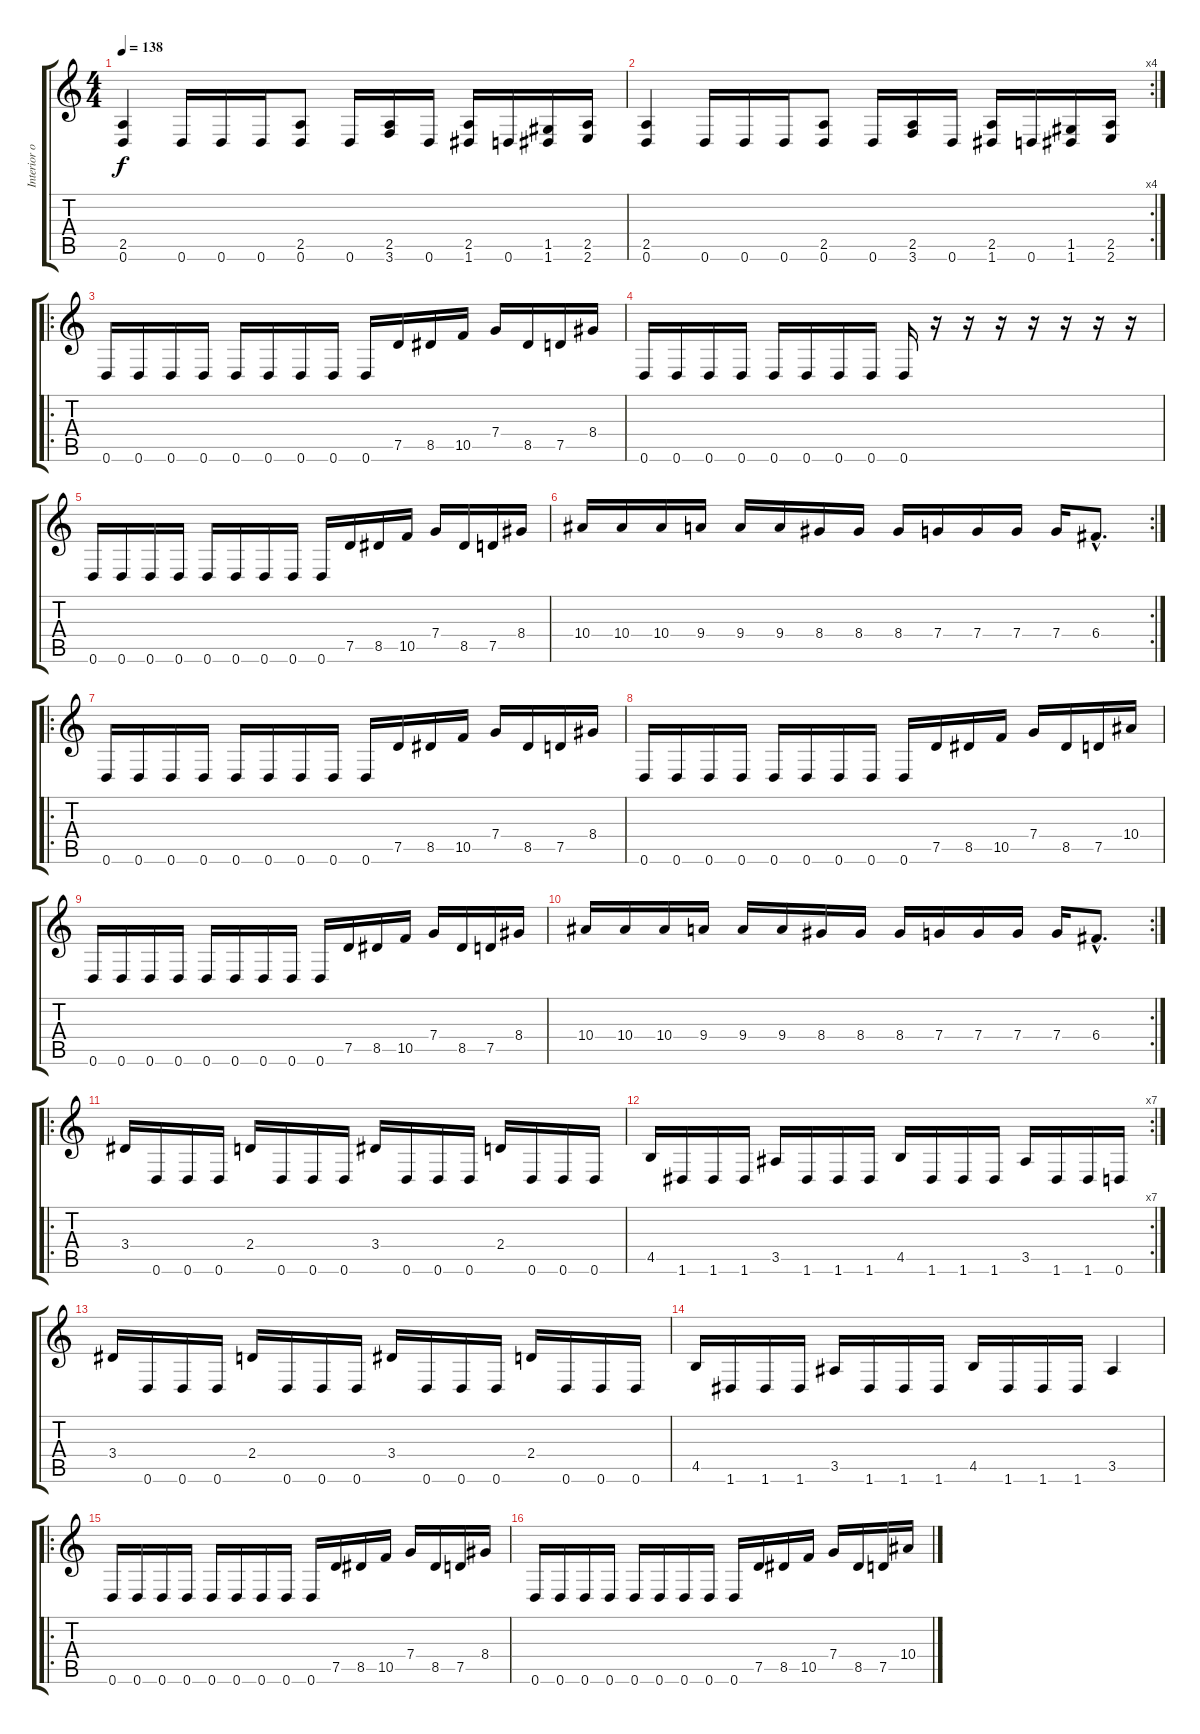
\track ("Interior of life" "Interior o") {instrument distortionguitar}
\staff {score tabs}
\tuning (D4 A3 F3 C3 G2 D2) {hide}
\ts (4 4)
\tempo 138
\clef g2
\ks c
(2.5 0.6).4{dy f instrument distortionguitar} 0.6.16 0.6.16 0.6.16 (2.5 0.6).8 0.6.16 (2.5 3.6).16 0.6.16 (2.5 1.6).16 0.6.16 (1.5 1.6).16 (2.5 2.6).16 |
\rc 4
(2.5 0.6).4 0.6.16 0.6.16 0.6.16 (2.5 0.6).8 0.6.16 (2.5 3.6).16 0.6.16 (2.5 1.6).16 0.6.16 (1.5 1.6).16 (2.5 2.6).16 |
\ro
0.6.16 0.6.16 0.6.16 0.6.16 0.6.16 0.6.16 0.6.16 0.6.16 0.6.16 7.5.16 8.5.16 10.5.16 7.4.16 8.5.16 7.5.16 8.4.16 |
0.6.16 0.6.16 0.6.16 0.6.16 0.6.16 0.6.16 0.6.16 0.6.16 0.6.16 r.16 r.16 r.16 r.16 r.16 r.16 r.16 |
0.6.16 0.6.16 0.6.16 0.6.16 0.6.16 0.6.16 0.6.16 0.6.16 0.6.16 7.5.16 8.5.16 10.5.16 7.4.16 8.5.16 7.5.16 8.4.16 |
\rc 2
10.4.16 10.4.16 10.4.16 9.4.16 9.4.16 9.4.16 8.4.16 8.4.16 8.4.16 7.4.16 7.4.16 7.4.16 7.4.16 6.4{hac}.8{d} |
\ro
0.6.16 0.6.16 0.6.16 0.6.16 0.6.16 0.6.16 0.6.16 0.6.16 0.6.16 7.5.16 8.5.16 10.5.16 7.4.16 8.5.16 7.5.16 8.4.16 |
0.6.16 0.6.16 0.6.16 0.6.16 0.6.16 0.6.16 0.6.16 0.6.16 0.6.16 7.5.16 8.5.16 10.5.16 7.4.16 8.5.16 7.5.16 10.4.16 |
0.6.16 0.6.16 0.6.16 0.6.16 0.6.16 0.6.16 0.6.16 0.6.16 0.6.16 7.5.16 8.5.16 10.5.16 7.4.16 8.5.16 7.5.16 8.4.16 |
\rc 2
10.4.16 10.4.16 10.4.16 9.4.16 9.4.16 9.4.16 8.4.16 8.4.16 8.4.16 7.4.16 7.4.16 7.4.16 7.4.16 6.4{hac}.8{d} |
\ro
3.4.16 0.6.16 0.6.16 0.6.16 2.4.16 0.6.16 0.6.16 0.6.16 3.4.16 0.6.16 0.6.16 0.6.16 2.4.16 0.6.16 0.6.16 0.6.16 |
\rc 7
4.5.16 1.6.16 1.6.16 1.6.16 3.5.16 1.6.16 1.6.16 1.6.16 4.5.16 1.6.16 1.6.16 1.6.16 3.5.16 1.6.16 1.6.16 0.6.16 |
3.4.16 0.6.16 0.6.16 0.6.16 2.4.16 0.6.16 0.6.16 0.6.16 3.4.16 0.6.16 0.6.16 0.6.16 2.4.16 0.6.16 0.6.16 0.6.16 |
4.5.16 1.6.16 1.6.16 1.6.16 3.5.16 1.6.16 1.6.16 1.6.16 4.5.16 1.6.16 1.6.16 1.6.16 3.5.4 |
\ro
0.6.16 0.6.16 0.6.16 0.6.16 0.6.16 0.6.16 0.6.16 0.6.16 0.6.16 7.5.16 8.5.16 10.5.16 7.4.16 8.5.16 7.5.16 8.4.16 |
0.6.16 0.6.16 0.6.16 0.6.16 0.6.16 0.6.16 0.6.16 0.6.16 0.6.16 7.5.16 8.5.16 10.5.16 7.4.16 8.5.16 7.5.16 10.4.16
